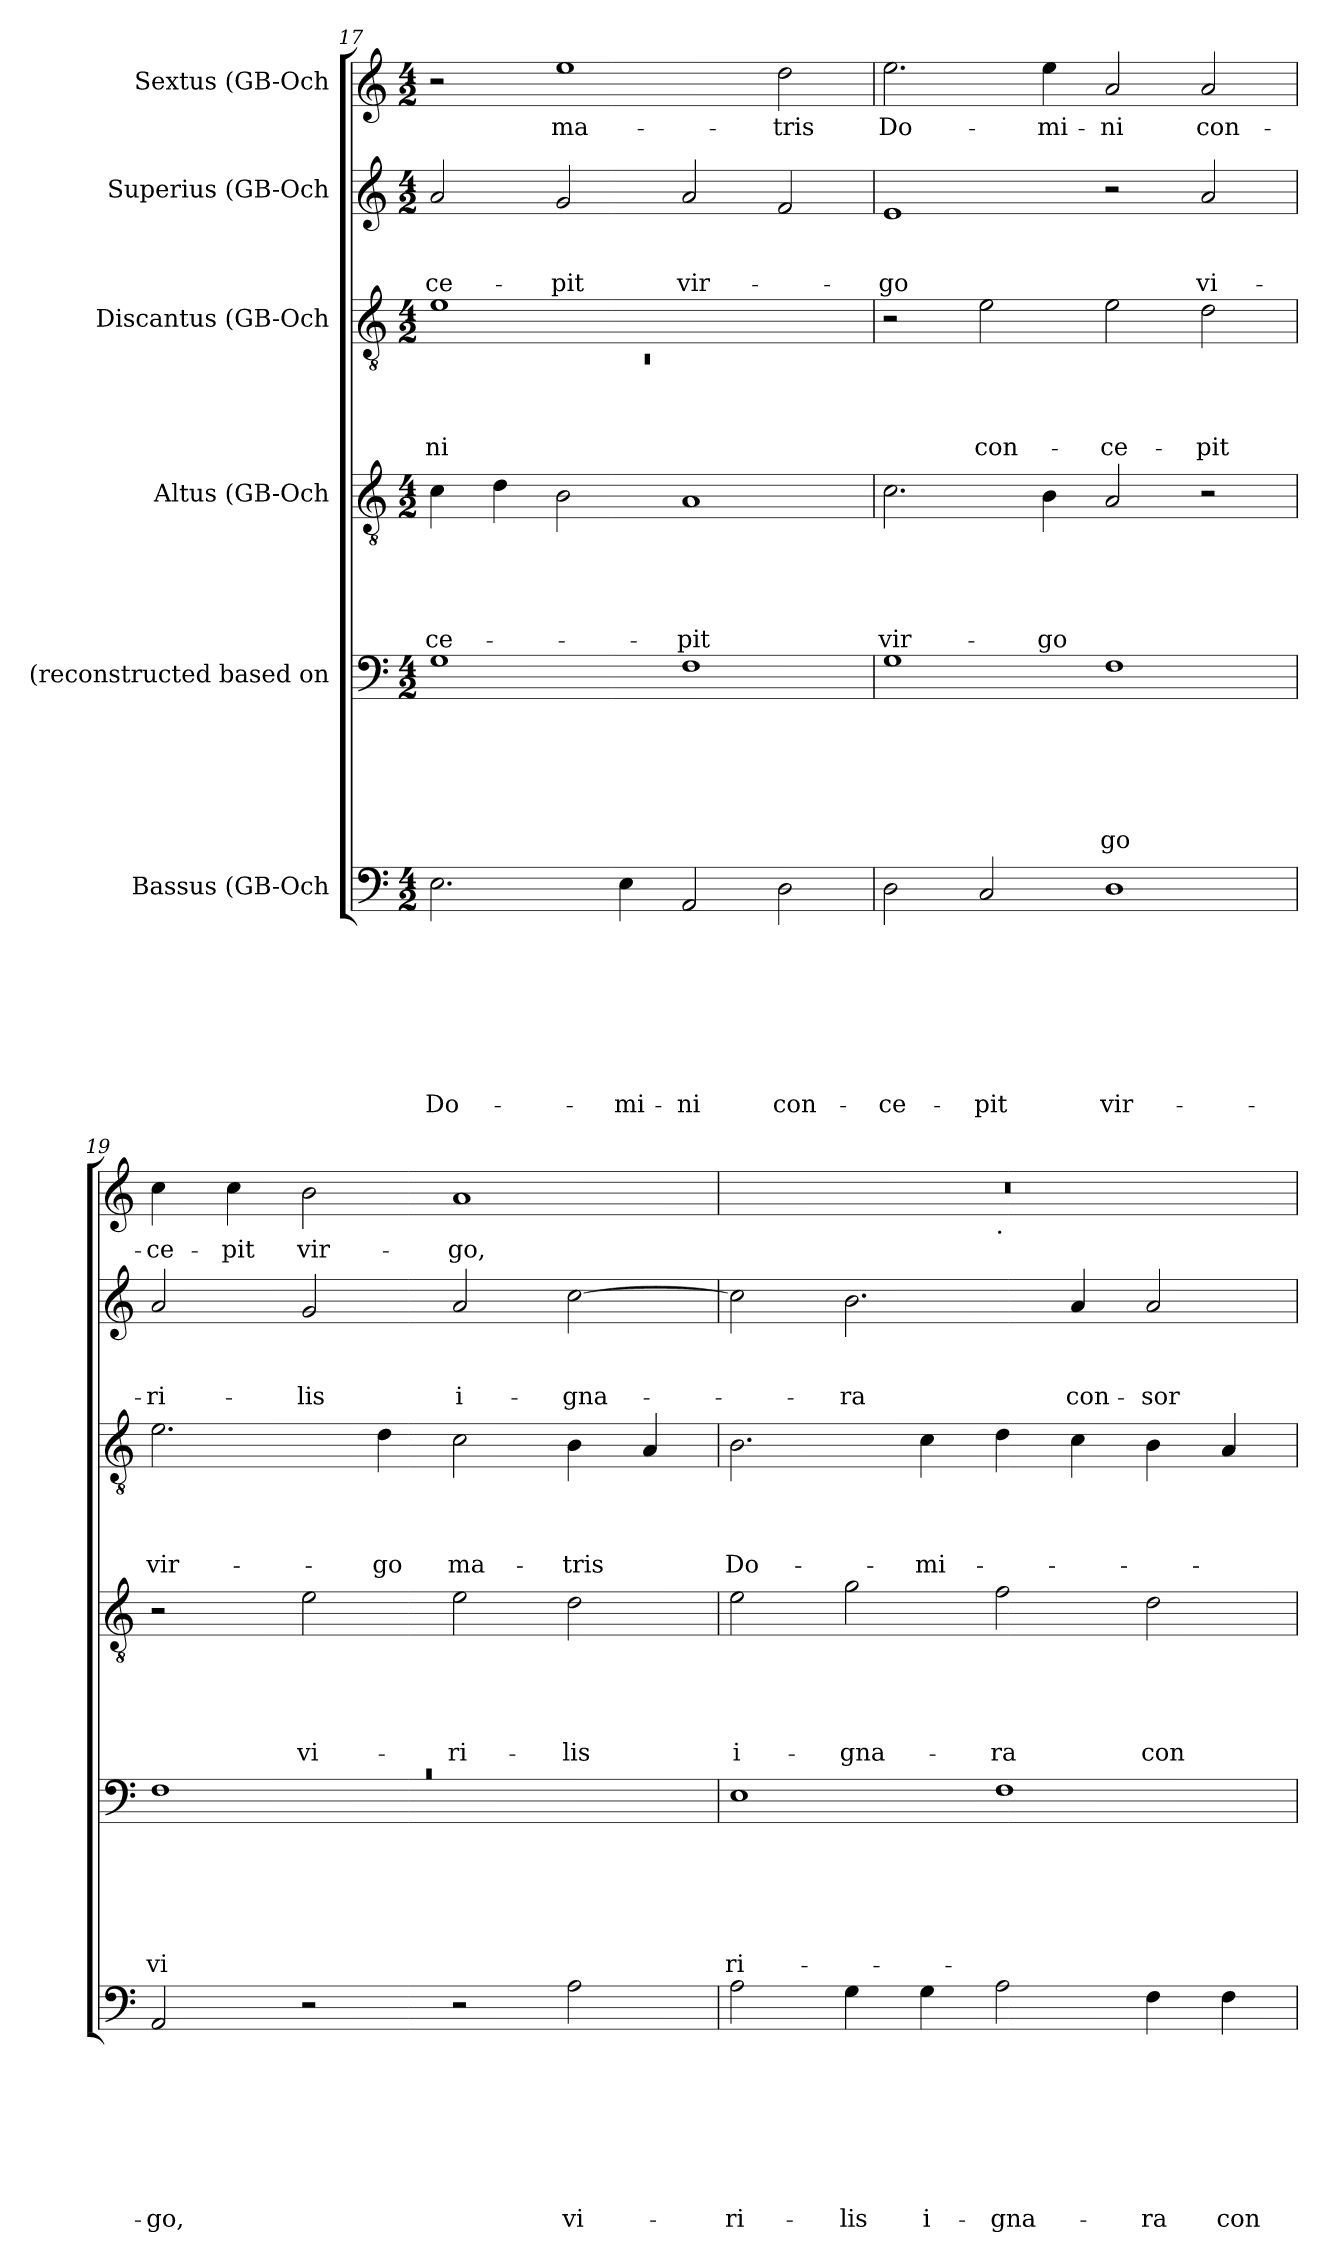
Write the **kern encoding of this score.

**kern	**text	**text	**text	**text	**text	**text	**text	**text	**kern	**text	**text	**text	**text	**text	**text	**kern	**text	**text	**text	**text	**text	**kern	**text	**text	**text	**text	**kern	**text	**text	**text	**kern	**text
*part6	*part6	*part6	*part6	*part6	*part6	*part6	*part6	*part6	*part5	*part5	*part5	*part5	*part5	*part5	*part5	*part4	*part4	*part4	*part4	*part4	*part4	*part3	*part3	*part3	*part3	*part3	*part2	*part2	*part2	*part2	*part1	*part1
*staff6	*staff6	*staff6	*staff6	*staff6	*staff6	*staff6	*staff6	*staff6	*staff5	*staff5	*staff5	*staff5	*staff5	*staff5	*staff5	*staff4	*staff4	*staff4	*staff4	*staff4	*staff4	*staff3	*staff3	*staff3	*staff3	*staff3	*staff2	*staff2	*staff2	*staff2	*staff1	*staff1
*I"Bassus (GB-Och	*	*	*	*	*	*	*	*	*I"(reconstructed based on	*	*	*	*	*	*	*I"Altus (GB-Och	*	*	*	*	*	*I"Discantus (GB-Och	*	*	*	*	*I"Superius (GB-Och	*	*	*	*I"Sextus (GB-Och	*
*clefF4	*	*	*	*	*	*	*	*	*clefF4	*	*	*	*	*	*	*clefGv2	*	*	*	*	*	*clefGv2	*	*	*	*	*clefG2	*	*	*	*clefG2	*
*k[]	*	*	*	*	*	*	*	*	*k[]	*	*	*	*	*	*	*k[]	*	*	*	*	*	*k[]	*	*	*	*	*k[]	*	*	*	*k[]	*
*C:	*	*	*	*	*	*	*	*	*C:	*	*	*	*	*	*	*C:	*	*	*	*	*	*C:	*	*	*	*	*C:	*	*	*	*C:	*
*M4/2	*	*	*	*	*	*	*	*	*M4/2	*	*	*	*	*	*	*M4/2	*	*	*	*	*	*M4/2	*	*	*	*	*M4/2	*	*	*	*M4/2	*
=17	=17	=17	=17	=17	=17	=17	=17	=17	=17	=17	=17	=17	=17	=17	=17	=17	=17	=17	=17	=17	=17	=17	=17	=17	=17	=17	=17	=17	=17	=17	=17	=17
*	*	*	*	*	*	*	*	*	*	*	*	*	*	*	*	*	*	*	*	*	*	*^	*	*	*	*	*	*	*	*	*	*
!	!	!	!	!	!	!	!	!LO:LY:b	!	!	!	!	!	!	!	!	!	!	!	!	!LO:LY:b	!	!LO:N:vis=1	!	!	!	!LO:LY:b	!	!	!	!LO:LY:b	!	!
2.E\	.	.	.	.	.	.	.	Do-	1G	.	.	.	.	.	.	4c\	.	.	.	.	-ce-	1e	0rC	.	.	.	-ni	2a/	.	.	-ce-	2r	.
.	.	.	.	.	.	.	.	.	.	.	.	.	.	.	.	4d\	.	.	.	.	.	.	.	.	.	.	.	.	.	.	.	.	.
!	!	!	!	!	!	!	!	!	!	!	!	!	!	!	!	!	!	!	!	!	!	!	!	!	!	!	!	!	!	!	!LO:LY:b	!	!LO:LY:b
.	.	.	.	.	.	.	.	.	.	.	.	.	.	.	.	2B\	.	.	.	.	.	.	.	.	.	.	.	2g/	.	.	-pit	1ee	ma-
!	!	!	!	!	!	!	!	!LO:LY:b	!	!	!	!	!	!	!	!	!	!	!	!	!	!	!	!	!	!	!	!	!	!	!	!	!
4E\	.	.	.	.	.	.	.	-mi-	.	.	.	.	.	.	.	.	.	.	.	.	.	.	.	.	.	.	.	.	.	.	.	.	.
!	!	!	!	!	!	!	!	!LO:LY:b	!	!	!	!	!	!	!	!	!	!	!	!	!LO:LY:b	!	!	!	!	!	!	!	!	!	!LO:LY:b	!	!
2AA/	.	.	.	.	.	.	.	-ni	1F	.	.	.	.	.	.	1A	.	.	.	.	-pit	1ryy	.	.	.	.	.	2a/	.	.	vir-	.	.
!	!	!	!	!	!	!	!	!LO:LY:b	!	!	!	!	!	!	!	!	!	!	!	!	!	!	!	!	!	!	!	!	!	!	!	!	!LO:LY:b
2D\	.	.	.	.	.	.	.	con-	.	.	.	.	.	.	.	.	.	.	.	.	.	.	.	.	.	.	.	2f/	.	.	.	2dd\	-tris
*	*	*	*	*	*	*	*	*	*	*	*	*	*	*	*	*	*	*	*	*	*	*v	*v	*	*	*	*	*	*	*	*	*	*
=18	=18	=18	=18	=18	=18	=18	=18	=18	=18	=18	=18	=18	=18	=18	=18	=18	=18	=18	=18	=18	=18	=18	=18	=18	=18	=18	=18	=18	=18	=18	=18	=18
!	!	!	!	!	!	!	!	!LO:LY:b	!	!	!	!	!	!	!	!	!	!	!	!	!LO:LY:b	!	!	!	!	!	!	!	!	!LO:LY:b	!	!LO:LY:b
2D\	.	.	.	.	.	.	.	-ce-	1G	.	.	.	.	.	.	2.c\	.	.	.	.	vir-	2r	.	.	.	.	1e	.	.	-go	2.ee\	Do-
!	!	!	!	!	!	!	!	!LO:LY:b	!	!	!	!	!	!	!	!	!	!	!	!	!	!	!	!	!	!LO:LY:b	!	!	!	!	!	!
2C/	.	.	.	.	.	.	.	-pit	.	.	.	.	.	.	.	.	.	.	.	.	.	2e\	.	.	.	con-	.	.	.	.	.	.
!	!	!	!	!	!	!	!	!	!	!	!	!	!	!	!	!	!	!	!	!	!LO:LY:b	!	!	!	!	!	!	!	!	!	!	!LO:LY:b
.	.	.	.	.	.	.	.	.	.	.	.	.	.	.	.	4B\	.	.	.	.	-go	.	.	.	.	.	.	.	.	.	4ee\	-mi-
!	!	!	!	!	!	!	!	!LO:LY:b	!	!	!	!	!	!	!LO:LY:b	!	!	!	!	!	!	!	!	!	!	!LO:LY:b	!	!	!	!	!	!LO:LY:b
1D	.	.	.	.	.	.	.	vir-	1F	.	.	.	.	.	-go	2A/	.	.	.	.	.	2e\	.	.	.	-ce-	2r	.	.	.	2a/	-ni
!	!	!	!	!	!	!	!	!	!	!	!	!	!	!	!	!	!	!	!	!	!	!	!	!	!	!LO:LY:b	!	!	!	!LO:LY:b	!	!LO:LY:b
.	.	.	.	.	.	.	.	.	.	.	.	.	.	.	.	2r	.	.	.	.	.	2d\	.	.	.	-pit	2a/	.	.	vi-	2a/	con-
=19	=19	=19	=19	=19	=19	=19	=19	=19	=19	=19	=19	=19	=19	=19	=19	=19	=19	=19	=19	=19	=19	=19	=19	=19	=19	=19	=19	=19	=19	=19	=19	=19
!	!	!	!	!	!	!	!	!LO:LY:b	!LO:N:vis=1	!	!	!	!	!	!LO:LY:b	!	!	!	!	!	!	!	!	!	!	!LO:LY:b	!	!	!	!LO:LY:b	!	!LO:LY:b
*	*	*	*	*	*	*	*	*	*^	*	*	*	*	*	*	*	*	*	*	*	*	*	*	*	*	*	*	*	*	*	*	*
2AA/	.	.	.	.	.	.	.	-go,	0rc	1F	.	.	.	.	.	vi-	2r	.	.	.	.	.	2.e\	.	.	.	vir-	2a/	.	.	-ri-	4cc\	-ce-
!	!	!	!	!	!	!	!	!	!	!	!	!	!	!	!	!	!	!	!	!	!	!	!	!	!	!	!	!	!	!	!	!	!LO:LY:b
.	.	.	.	.	.	.	.	.	.	.	.	.	.	.	.	.	.	.	.	.	.	.	.	.	.	.	.	.	.	.	.	4cc\	-pit
!	!	!	!	!	!	!	!	!	!	!	!	!	!	!	!	!	!	!	!	!	!	!LO:LY:b	!	!	!	!	!	!	!	!	!LO:LY:b	!	!LO:LY:b
2r	.	.	.	.	.	.	.	.	.	.	.	.	.	.	.	.	2e\	.	.	.	.	vi-	.	.	.	.	.	2g/	.	.	-lis	2b\	vir-
!	!	!	!	!	!	!	!	!	!	!	!	!	!	!	!	!	!	!	!	!	!	!	!	!	!	!	!LO:LY:b	!	!	!	!	!	!
.	.	.	.	.	.	.	.	.	.	.	.	.	.	.	.	.	.	.	.	.	.	.	4d\	.	.	.	-go	.	.	.	.	.	.
!	!	!	!	!	!	!	!	!	!	!	!	!	!	!	!	!	!	!	!	!	!	!LO:LY:b	!	!	!	!	!LO:LY:b	!	!	!	!LO:LY:b	!	!LO:LY:b
2r	.	.	.	.	.	.	.	.	.	1ryy	.	.	.	.	.	.	2e\	.	.	.	.	-ri-	2c\	.	.	.	ma-	2a/	.	.	i-	1a	-go,
!	!	!	!	!	!	!	!	!LO:LY:b	!	!	!	!	!	!	!	!	!	!	!	!	!	!LO:LY:b	!	!	!	!	!LO:LY:b	!	!	!	!LO:LY:b	!	!
2A\	.	.	.	.	.	.	.	vi-	.	.	.	.	.	.	.	.	2d\	.	.	.	.	-lis	4B\	.	.	.	-tris	[>2cc\	.	.	-gna-	.	.
.	.	.	.	.	.	.	.	.	.	.	.	.	.	.	.	.	.	.	.	.	.	.	4A/	.	.	.	.	.	.	.	.	.	.
*	*	*	*	*	*	*	*	*	*v	*v	*	*	*	*	*	*	*	*	*	*	*	*	*	*	*	*	*	*	*	*	*	*	*
=20	=20	=20	=20	=20	=20	=20	=20	=20	=20	=20	=20	=20	=20	=20	=20	=20	=20	=20	=20	=20	=20	=20	=20	=20	=20	=20	=20	=20	=20	=20	=20	=20
!	!	!	!	!	!	!	!	!LO:LY:b	!	!	!	!	!	!	!LO:LY:b	!	!	!	!	!	!LO:LY:b	!	!	!	!	!LO:LY:b	!	!	!	!	!	!
*	*	*	*	*	*	*	*	*	*	*	*	*	*	*	*	*	*	*	*	*	*	*	*	*	*	*	*	*	*	*	*^	*
2A\	.	.	.	.	.	.	.	-ri-	1E	.	.	.	.	.	-ri-	2e\	.	.	.	.	i-	2.B\	.	.	.	Do-	2cc\]	.	.	.	0r	1ryy	.
!	!	!	!	!	!	!	!	!LO:LY:b	!	!	!	!	!	!	!	!	!	!	!	!	!LO:LY:b	!	!	!	!	!	!	!	!	!LO:LY:b	!	!	!
4G\	.	.	.	.	.	.	.	-lis	.	.	.	.	.	.	.	2g\	.	.	.	.	-gna-	.	.	.	.	.	2.b\	.	.	-ra	.	.	.
!	!	!	!	!	!	!	!	!LO:LY:b	!	!	!	!	!	!	!	!	!	!	!	!	!	!	!	!	!	!LO:LY:b	!	!	!	!	!	!	!
4G\	.	.	.	.	.	.	.	i-	.	.	.	.	.	.	.	.	.	.	.	.	.	4c\	.	.	.	-mi-	.	.	.	.	.	.	.
!	!	!	!	!	!	!	!	!	!	!	!	!	!	!	!	!	!	!	!	!	!	!	!	!	!	!	!	!	!	!	!	!LO:TX:b:t=.	!
!	!	!	!	!	!	!	!	!LO:LY:b:rj	!	!	!	!	!	!	!	!	!	!	!	!	!LO:LY:b	!	!	!	!	!	!	!	!	!	!	!	!
2A\	.	.	.	.	.	.	.	-gna-	1F	.	.	.	.	.	.	2f\	.	.	.	.	-ra	4d\	.	.	.	.	.	.	.	.	.	1ryy	.
!	!	!	!	!	!	!	!	!	!	!	!	!	!	!	!	!	!	!	!	!	!	!	!	!	!	!	!	!	!	!LO:LY:b	!	!	!
.	.	.	.	.	.	.	.	.	.	.	.	.	.	.	.	.	.	.	.	.	.	4c\	.	.	.	.	4a/	.	.	con-	.	.	.
!	!	!	!	!	!	!	!	!LO:LY:b	!	!	!	!	!	!	!	!	!	!	!	!	!LO:LY:b	!	!	!	!	!	!	!	!	!LO:LY:b:rj	!	!	!
4F\	.	.	.	.	.	.	.	-ra	.	.	.	.	.	.	.	2d\	.	.	.	.	con-	4B\	.	.	.	.	2a/	.	.	-sor-	.	.	.
!	!	!	!	!	!	!	!	!LO:LY:b	!	!	!	!	!	!	!	!	!	!	!	!	!	!	!	!	!	!	!	!	!	!	!	!	!
4F\	.	.	.	.	.	.	.	con-	.	.	.	.	.	.	.	.	.	.	.	.	.	4A/	.	.	.	.	.	.	.	.	.	.	.
*	*	*	*	*	*	*	*	*	*	*	*	*	*	*	*	*	*	*	*	*	*	*	*	*	*	*	*	*	*	*	*v	*v	*
=	=	=	=	=	=	=	=	=	=	=	=	=	=	=	=	=	=	=	=	=	=	=	=	=	=	=	=	=	=	=	=	=
*-	*-	*-	*-	*-	*-	*-	*-	*-	*-	*-	*-	*-	*-	*-	*-	*-	*-	*-	*-	*-	*-	*-	*-	*-	*-	*-	*-	*-	*-	*-	*-	*-
